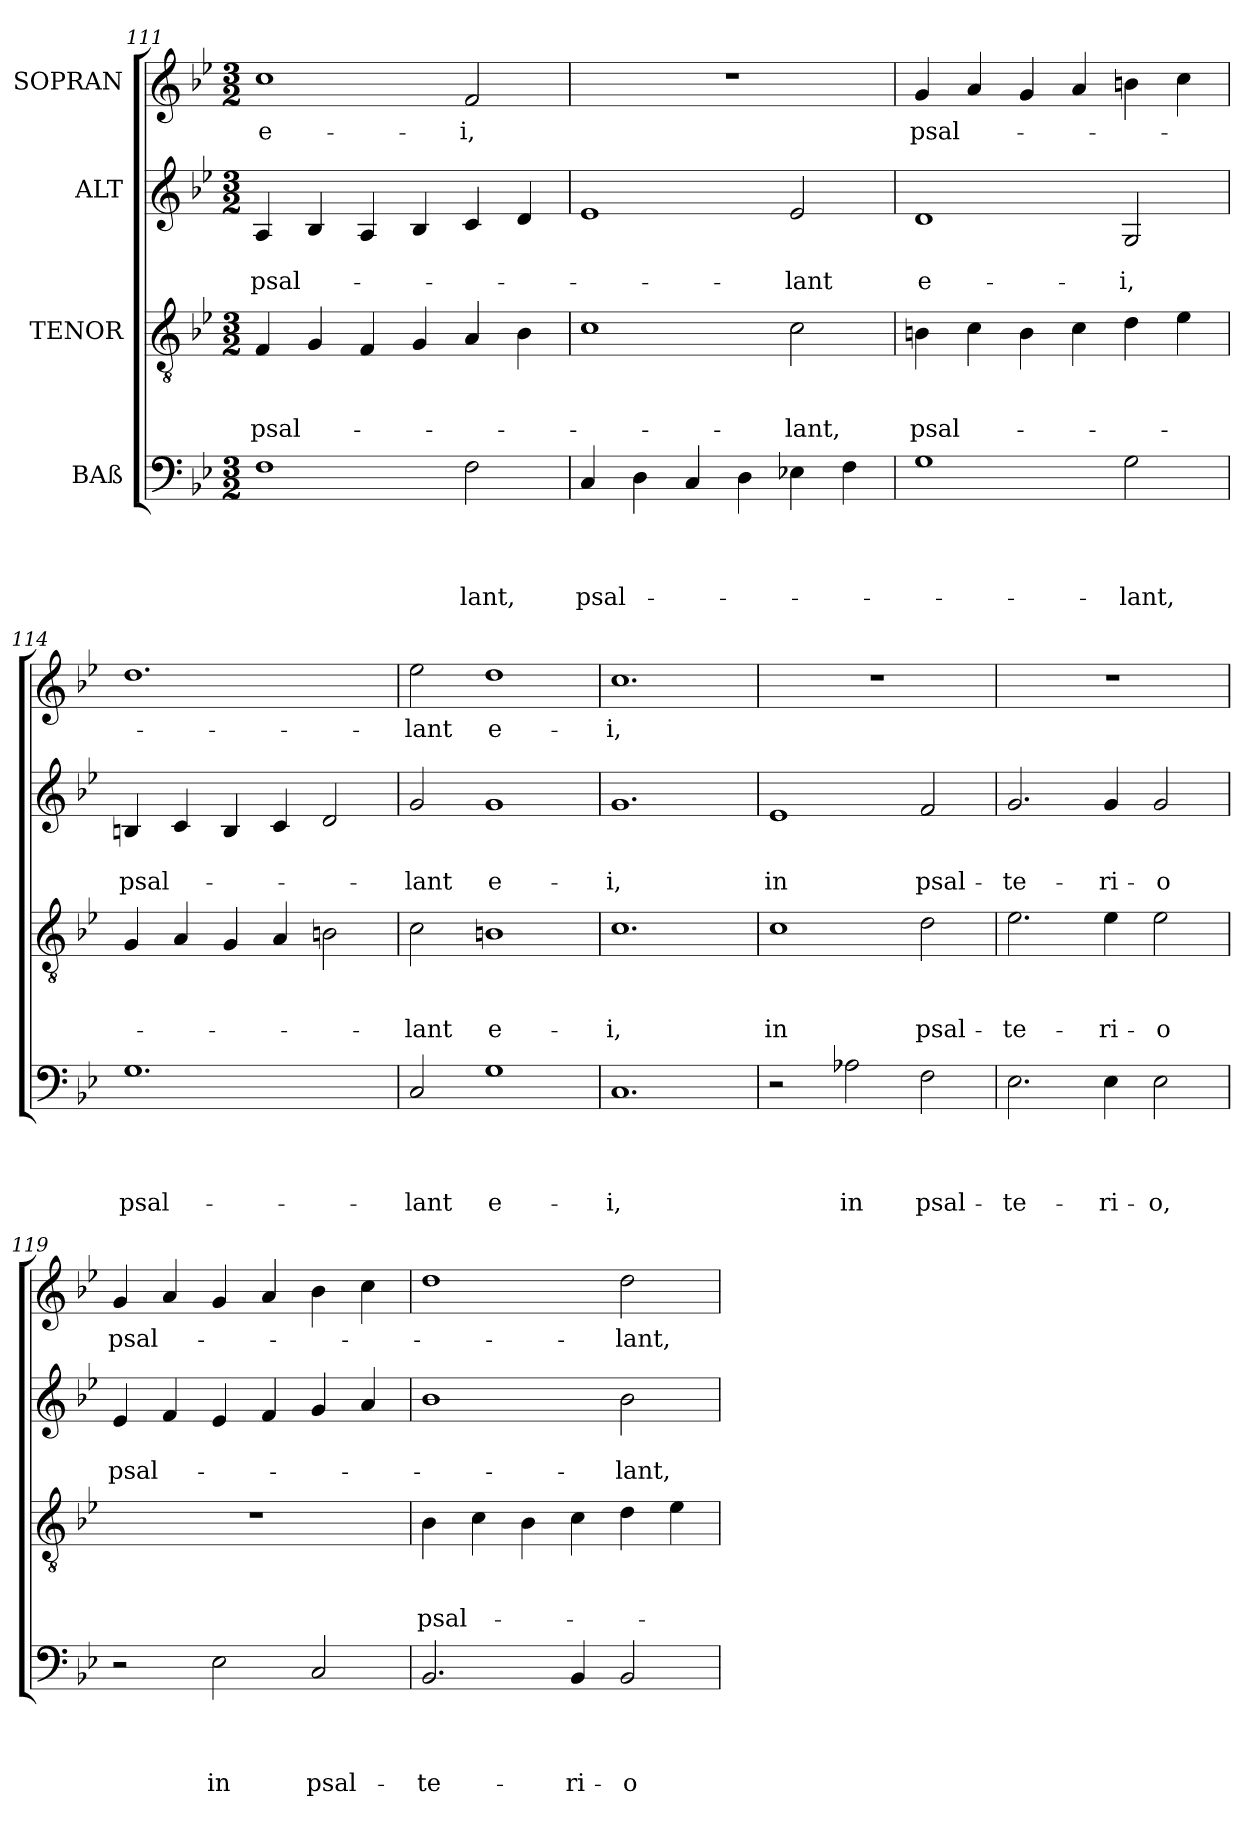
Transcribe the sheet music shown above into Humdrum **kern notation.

**kern	**text	**text	**text	**text	**kern	**text	**text	**text	**kern	**text	**text	**kern	**text
*part4	*part4	*part4	*part4	*part4	*part3	*part3	*part3	*part3	*part2	*part2	*part2	*part1	*part1
*staff4	*staff4	*staff4	*staff4	*staff4	*staff3	*staff3	*staff3	*staff3	*staff2	*staff2	*staff2	*staff1	*staff1
*I"BAß	*	*	*	*	*I"TENOR	*	*	*	*I"ALT	*	*	*I"SOPRAN	*
*clefF4	*	*	*	*	*clefGv2	*	*	*	*clefG2	*	*	*clefG2	*
*k[b-e-]	*	*	*	*	*k[b-e-]	*	*	*	*k[b-e-]	*	*	*k[b-e-]	*
*B-:	*	*	*	*	*B-:	*	*	*	*B-:	*	*	*B-:	*
*M3/2	*	*	*	*	*M3/2	*	*	*	*M3/2	*	*	*M3/2	*
=111	=111	=111	=111	=111	=111	=111	=111	=111	=111	=111	=111	=111	=111
1F	.	.	.	.	4F/	.	.	psal-	4A/	.	psal-	1cc	e-
.	.	.	.	.	4G/	.	.	.	4B-/	.	.	.	.
.	.	.	.	.	4F/	.	.	.	4A/	.	.	.	.
.	.	.	.	.	4G/	.	.	.	4B-/	.	.	.	.
2F\	.	.	.	-lant,	4A/	.	.	.	4c/	.	.	2f/	-i,
.	.	.	.	.	4B-\	.	.	.	4d/	.	.	.	.
=112	=112	=112	=112	=112	=112	=112	=112	=112	=112	=112	=112	=112	=112
4C/	.	.	.	psal-	1c	.	.	.	1e-	.	.	1.r	.
4D\	.	.	.	.	.	.	.	.	.	.	.	.	.
4C/	.	.	.	.	.	.	.	.	.	.	.	.	.
4D\	.	.	.	.	.	.	.	.	.	.	.	.	.
4E-X\	.	.	.	.	2c\	.	.	-lant,	2e-/	.	-lant	.	.
4F\	.	.	.	.	.	.	.	.	.	.	.	.	.
!!LO:LB:g=z
=113	=113	=113	=113	=113	=113	=113	=113	=113	=113	=113	=113	=113	=113
1G	.	.	.	.	4Bn\	.	.	psal-	1d	.	e-	4g/	psal-
.	.	.	.	.	4c\	.	.	.	.	.	.	4a/	.
.	.	.	.	.	4B\	.	.	.	.	.	.	4g/	.
.	.	.	.	.	4c\	.	.	.	.	.	.	4a/	.
2G\	.	.	.	-lant,	4d\	.	.	.	2G/	.	-i,	4bn\	.
.	.	.	.	.	4e-\	.	.	.	.	.	.	4cc\	.
=114	=114	=114	=114	=114	=114	=114	=114	=114	=114	=114	=114	=114	=114
1.G	.	.	.	psal-	4G/	.	.	.	4Bn/	.	psal-	1.dd	.
.	.	.	.	.	4A/	.	.	.	4c/	.	.	.	.
.	.	.	.	.	4G/	.	.	.	4B/	.	.	.	.
.	.	.	.	.	4A/	.	.	.	4c/	.	.	.	.
.	.	.	.	.	2Bn\	.	.	.	2d/	.	.	.	.
=115	=115	=115	=115	=115	=115	=115	=115	=115	=115	=115	=115	=115	=115
2C/	.	.	.	-lant	2c\	.	.	-lant	2g/	.	-lant	2ee-\	-lant
1G	.	.	.	e-	1Bn	.	.	e-	1g	.	e-	1dd	e-
=116	=116	=116	=116	=116	=116	=116	=116	=116	=116	=116	=116	=116	=116
1.C	.	.	.	-i,	1.c	.	.	-i,	1.g	.	-i,	1.cc	-i,
=117	=117	=117	=117	=117	=117	=117	=117	=117	=117	=117	=117	=117	=117
2r	.	.	.	.	1c	.	.	in	1e-	.	in	1.r	.
2A-X\	.	.	.	in	.	.	.	.	.	.	.	.	.
2F\	.	.	.	psal-	2d\	.	.	psal-	2f/	.	psal-	.	.
=118	=118	=118	=118	=118	=118	=118	=118	=118	=118	=118	=118	=118	=118
2.E-\	.	.	.	-te-	2.e-\	.	.	-te-	2.g/	.	-te-	1.r	.
4E-\	.	.	.	-ri-	4e-\	.	.	-ri-	4g/	.	-ri-	.	.
2E-\	.	.	.	-o,	2e-\	.	.	-o	2g/	.	-o	.	.
!!LO:PB:g=z
=119	=119	=119	=119	=119	=119	=119	=119	=119	=119	=119	=119	=119	=119
2r	.	.	.	.	1.r	.	.	.	4e-/	.	psal-	4g/	psal-
.	.	.	.	.	.	.	.	.	4f/	.	.	4a/	.
2E-\	.	.	.	in	.	.	.	.	4e-/	.	.	4g/	.
.	.	.	.	.	.	.	.	.	4f/	.	.	4a/	.
2C/	.	.	.	psal-	.	.	.	.	4g/	.	.	4b-\	.
.	.	.	.	.	.	.	.	.	4a/	.	.	4cc\	.
=120	=120	=120	=120	=120	=120	=120	=120	=120	=120	=120	=120	=120	=120
2.BB-/	.	.	.	-te-	4B-\	.	.	psal-	1b-	.	.	1dd	.
.	.	.	.	.	4c\	.	.	.	.	.	.	.	.
.	.	.	.	.	4B-\	.	.	.	.	.	.	.	.
4BB-/	.	.	.	-ri-	4c\	.	.	.	.	.	.	.	.
2BB-/	.	.	.	-o	4d\	.	.	.	2b-\	.	-lant,	2dd\	-lant,
.	.	.	.	.	4e-\	.	.	.	.	.	.	.	.
=	=	=	=	=	=	=	=	=	=	=	=	=	=
*-	*-	*-	*-	*-	*-	*-	*-	*-	*-	*-	*-	*-	*-
